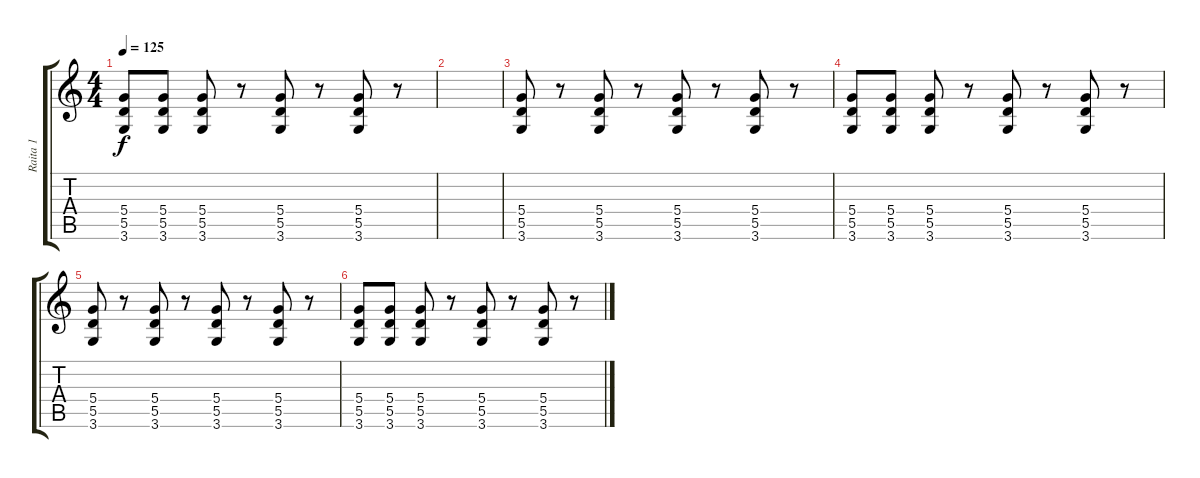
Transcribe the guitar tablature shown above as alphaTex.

\track ("Raita 1" "Raita 1") {instrument overdrivenguitar}
\staff {score tabs}
\tuning (E4 B3 G3 D3 A2 E2) {hide}
\ts (4 4)
\tempo 125
\clef g2
\ks c
(5.4 5.5 3.6).8{dy f} (5.4 5.5 3.6).8 (5.4 5.5 3.6).8 r.8 (5.4 5.5 3.6).8 r.8 (5.4 5.5 3.6).8 r.8 |
|
(5.4 5.5 3.6).8 r.8 (5.4 5.5 3.6).8 r.8 (5.4 5.5 3.6).8 r.8 (5.4 5.5 3.6).8 r.8 |
(5.4 5.5 3.6).8 (5.4 5.5 3.6).8 (5.4 5.5 3.6).8 r.8 (5.4 5.5 3.6).8 r.8 (5.4 5.5 3.6).8 r.8 |
(5.4 5.5 3.6).8 r.8 (5.4 5.5 3.6).8 r.8 (5.4 5.5 3.6).8 r.8 (5.4 5.5 3.6).8 r.8 |
(5.4 5.5 3.6).8 (5.4 5.5 3.6).8 (5.4 5.5 3.6).8 r.8 (5.4 5.5 3.6).8 r.8 (5.4 5.5 3.6).8 r.8
